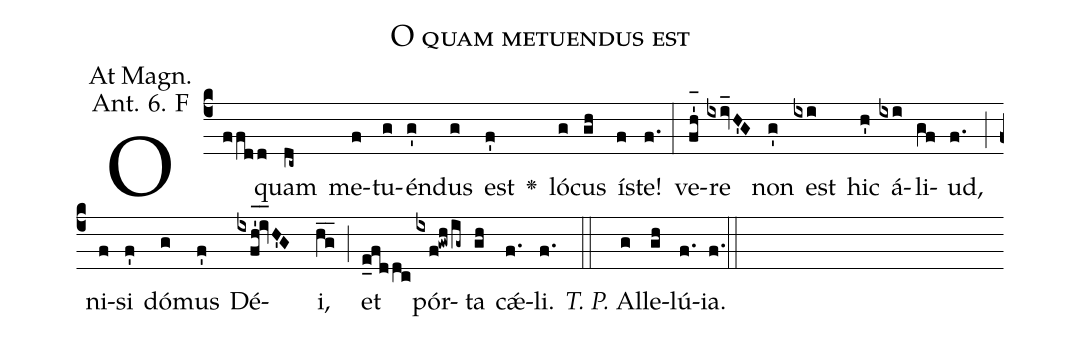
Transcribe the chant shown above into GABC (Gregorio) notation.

name: O quam metuendus est;
office-part: Magnificat Antiphon;
mode: 6F;
annotation: At Magn.;
annotation: Ant. 6. F;
def-m1:}{\greseteolcustos{manual}{;
def-m2:\ifx\breakbeforeEuouae\undefined\else;
def-m3:\fi}\ifx\noeuouae\undefined\def\noeuouae{F}\fi\if\noeuouae F{;
def-m4:}\fi;
%%
% The syntax in this part is called gabc. Please refer to http://home.gna.org/gregorio/gabc/#basis

(c4)O(f/fdd) quam(dc~) me(f)tu(g)én(g')dus(g) est(f') <v>\greheightstar</v>() ló(g)cus(gh) í(f)ste!(f.) (:)
ve(fh'_)re(ixiv_H'G) non(g') est(ixi) hic(h') á(ixi)li(gf)ud,(f.) (;)
ni(f)si(f') dó(g)mus(f') Dé(ixfh'_!iv_H'G )i,(hg__) (;)
et(e_0fd/dc) pór(ixf!gwh/ig~)ta(gh) c<sp>'ae</sp>(f.)li.(f.) (::)

<i>T. P.</i> Al(g)le(gh)lú(f.[em1])ia.(f.) (::[em2]z[em3])

E(h) u(h) o(f) u(gh) a(g) e.(f.) (::[em4])
